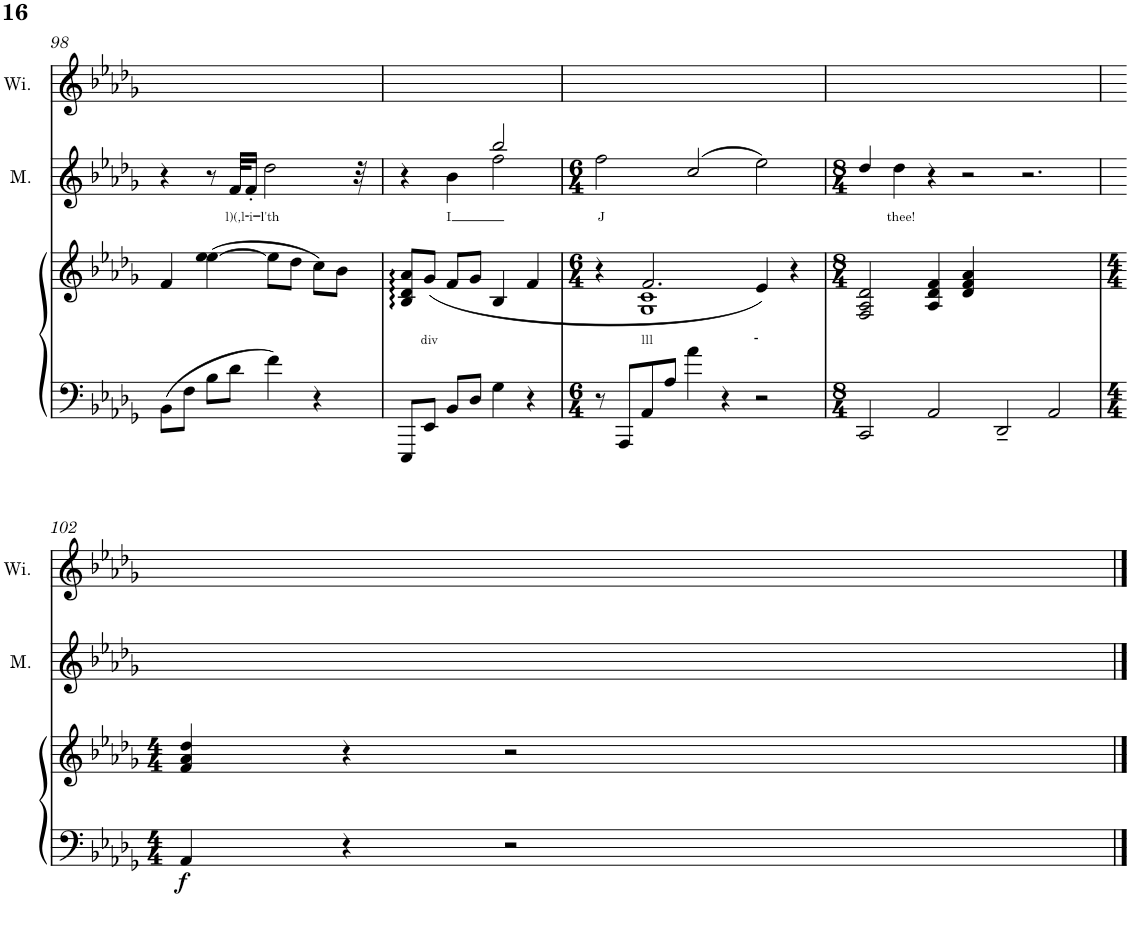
**kern	**kern	**text	**dynam	**kern	**text	**kern
*part3	*part3	*part3	*part3	*part2	*part2	*part1
*staff4	*staff3	*staff3	*staff3/4	*staff2	*staff2	*staff1
*I"Grand Piano	*	*	*	*I"Men	*	*I"Women
*I'Pno	*	*	*	*I'M.	*	*
!!LO:PB:g=z
*clefF4	*clefG2	*	*	*clefG2	*	*clefG2
*k[b-e-a-d-g-]	*k[b-e-a-d-g-]	*	*	*k[b-e-a-d-g-]	*	*k[b-e-a-d-g-]
*D-:	*D-:	*	*	*D-:	*	*D-:
*M4/4	*M4/4	*	*	*M4/4	*	*M4/4
=98	=98	=98	=98	=98	=98	=98
8BB-\L	4f/	.	.	4r	.	1ryy
8F\J	.	.	.	.	.	.
8B-\L	(>[>4ee-\ 4ee-\	.	.	8r	.	.
!	!	!	!	!	!LO:LY:b	!
8d-\J	.	.	.	32f/KLL	l)(,l-	.
!	!	!	!	!	!LO:LY:b	!
.	.	.	.	16f'/JJ	-i-	.
!	!	!	!	!	!LO:LY:b	!
.	.	.	.	2dd-\	-l'th	.
4f\	8ee-\L]	.	.	.	.	.
.	8dd-\J	.	.	.	.	.
4r	8cc\L)	.	.	.	.	.
.	8b-\J	.	.	.	.	.
.	.	.	.	32r	.	.
=99	=99	=99	=99	=99	=99	=99
*	*	*	*	*^	*	*
8EEE-/L	8B-/ 8d-/ 8a-/L	.	.	4r	2ryy	.	1ryy
!	!	!LO:LY:b	!	!	!	!	!
8EE-/J	(<8g-/J	div	.	.	.	.	.
!	!	!	!	!	!	!LO:LY:b	!
8BB-/L	8f/L	.	.	4b-\	.	I	.
8D-/J	8g-/J	.	.	.	.	.	.
4G-\	4B-/	.	.	2ff\	2bb-/	.	.
4r	4f/	.	.	.	.	.	.
*	*	*	*	*v	*v	*	*
=100	=100	=100	=100	=100	=100	=100
*M6/4	*M6/4	*	*	*M6/4	*	*
*	*^	*	*	*	*	*
!	!	!	!	!	!	!LO:LY:b	!
8r	4r	4ryy	.	.	2ff\	J	1ryy
8AAA-/L	.	.	.	.	.	.	.
!	!	!	!LO:LY:b	!	!	!	!
8AA-/	1G- 1c	2.f/	lll-	.	.	.	.
8A-/J	.	.	.	.	.	.	.
4a-\	.	.	.	.	(>2cc/	.	.
4r	.	.	.	.	.	.	.
2r	.	2.ryy	.	.	2ee-\)	.	2.ryy
.	4e-/)	.	.	.	.	.	.
4ryy	4r	.	.	.	4ryy	.	.
*	*v	*v	*	*	*	*	*
=101	=101	=101	=101	=101	=101	=101
*M8/4	*M8/4	*	*	*M8/4	*	*
2CC/	2F/ 2A-/ 2d-/	.	.	4dd-/	.	1ryy
!	!	!	!	!	!LO:LY:b	!
.	.	.	.	4dd-\	thee!	.
2AA-/	4A-/ 4d-/ 4f/	.	.	4r	.	.
.	4d-/ 4f/ 4a-/	.	.	2r	.	.
2DD-~/	1ryy	.	.	.	.	1ryy
.	.	.	.	2.r	.	.
2AA-/	.	.	.	.	.	.
!!LO:LB:g=z
=102	=102	=102	=102	=102	=102	=102
*M4/4	*M4/4	*	*	*	*	*
!	!	!	!LO:DY:b=2	!	!	!
4AA-/	4f/ 4a-/ 4dd-/	.	f	0ryy	.	1ryy
4r	4r	.	.	.	.	.
2r	2r	.	.	.	.	.
1ryy	1ryy	.	.	.	.	1ryy
==	==	==	==	==	==	==
*-	*-	*-	*-	*-	*-	*-
